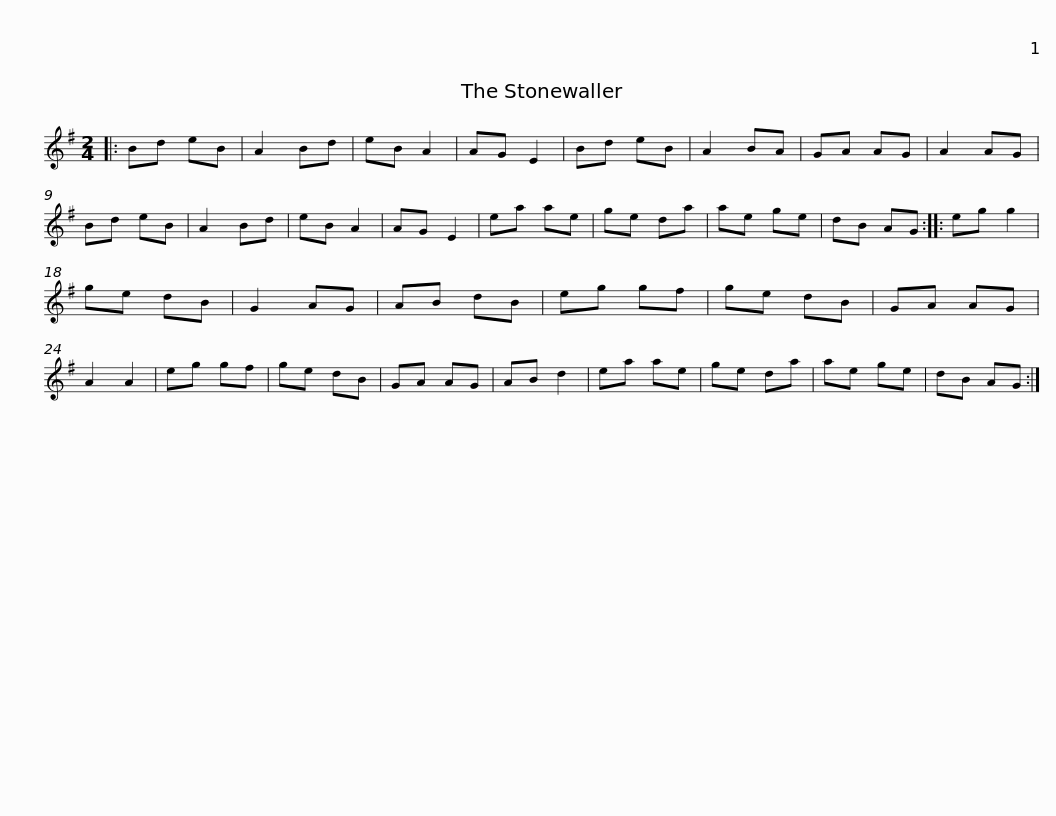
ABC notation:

X:1
L:1/8
M:2/4
I:linebreak $
K:Emin
V:1 treble
V:1
|: Bd eB | A2 Bd | eB A2 | AG E2 | Bd eB | %5
 A2 BA | GA AG | A2 AG | Bd eB | A2 Bd | %10
 eB A2 | AG E2 |$ ea ae | ge da | ae ge | %15
 dB AG :: eg g2 | ge dB | G2 AG | AB dB | %20
 eg gf | ge dB | GA AG |$ A2 A2 | eg gf | %25
 ge dB | GA AG | AB d2 | ea ae | ge da | %30
 ae ge | dB AG :| %32
